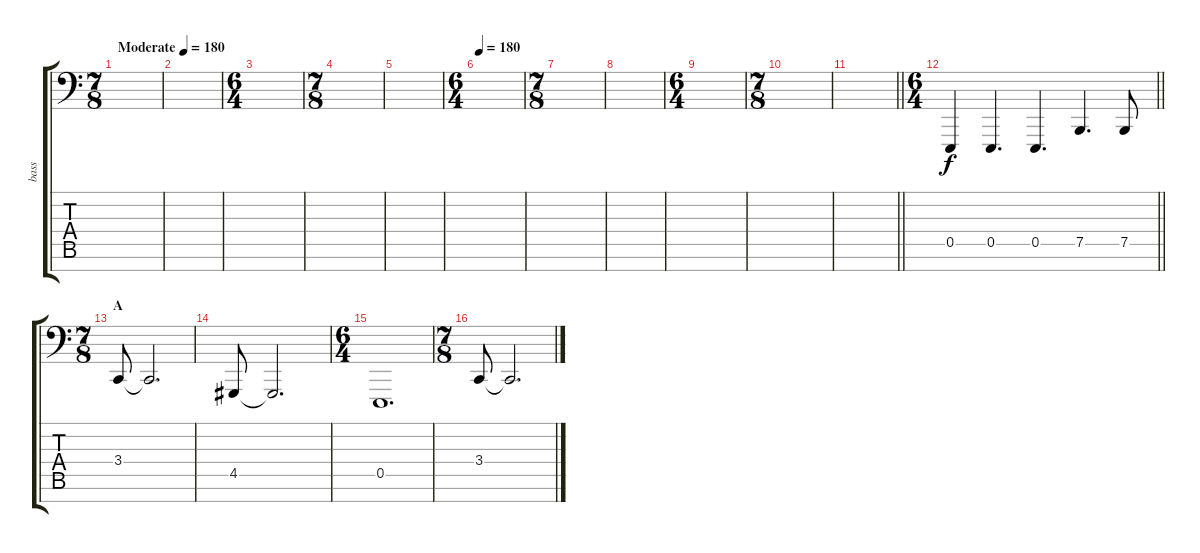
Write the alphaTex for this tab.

\track ("bass" "bass") {instrument lead2sawtooth}
\staff {score tabs}
\tuning (B2 Gb2 D2 A1 E1 B0 E0) {hide}
\ts (7 8)
\tempo (180 "Moderate")
\tempo 160
\tempo (180 "Moderate")
\clef f4
\ks c
|
|
\ts (6 4)
|
\ts (7 8)
|
|
\ts (6 4)
\tempo (180 0.020833333333333332)
|
\ts (7 8)
|
|
\ts (6 4)
|
\ts (7 8)
|
\barLineRight lightlight
|
\ts (6 4)
\section ("" "")
\barLineRight lightlight
0.5.4 0.5.4{d} 0.5.4{d} 7.5.4{d} 7.5.8 |
\ts (7 8)
\section ("" "A")
3.4.8 3.4{t}.2{d} |
4.5.8 4.5{t}.2{d} |
\ts (6 4)
0.5.1{d} |
\ts (7 8)
3.4.8 3.4{t}.2{d}
